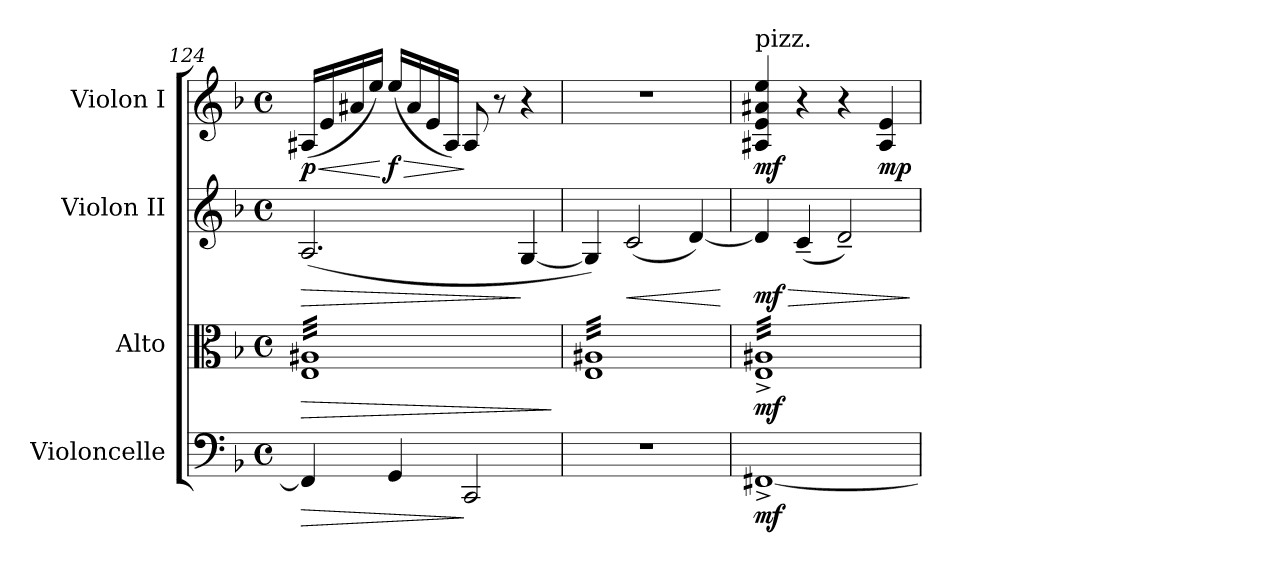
**kern	**dynam	**kern	**dynam	**kern	**dynam	**kern	**dynam
*part4	*part4	*part3	*part3	*part2	*part2	*part1	*part1
*staff4	*staff4	*staff3	*staff3	*staff2	*staff2	*staff1	*staff1
*I"Violoncelle	*	*I"Alto	*	*I"Violon II	*	*I"Violon I	*
*I'Vc	*	*	*	*I'Vln	*	*I'Vln	*
*clefF4	*	*clefC3	*	*clefG2	*	*clefG2	*
*k[b-]	*	*k[b-]	*	*k[b-]	*	*k[b-]	*
*M4/4	*	*M4/4	*	*M4/4	*	*M4/4	*
*met(c)	*	*met(c)	*	*met(c)	*	*met(c)	*
=124	=124	=124	=124	=124	=124	=124	=124
!	!LO:HP:b	!	!LO:HP:b	!	!LO:HP:b	!	!LO:HP:b
!	!	!	!	!	!	!	!LO:DY:n=1:b
*	*	*tremolo	*	*	*	*	*
4FF#/]	>	32E 32A#XLLL	>	(>2.A/	>	(<16A#X/LL	< p
.	.	32E 32A#X	.	.	.	.	.
.	.	32E 32A#X	.	.	.	16e/	.
.	.	32E 32A#X	.	.	.	.	.
.	.	32E 32A#X	.	.	.	16a#X/	.
.	.	32E 32A#X	.	.	.	.	.
.	.	32E 32A#X	.	.	.	16ee/JJ)	.
.	.	32E 32A#X	.	.	.	.	.
!	!	!	!	!	!	!	!LO:HP:n=1:b
!	!	!	!	!	!	!	!LO:DY:n=2:b
4GG/	.	32E 32A#X	.	.	.	(<16ee/LL	[ > f
.	.	32E 32A#X	.	.	.	.	.
.	.	32E 32A#X	.	.	.	16a#/	.
.	.	32E 32A#X	.	.	.	.	.
.	.	32E 32A#X	.	.	.	16e/	.
.	.	32E 32A#X	.	.	.	.	.
.	.	32E 32A#X	.	.	.	16A#/JJ)	.
.	.	32E 32A#X	.	.	.	.	.
2CC/	]	32E 32A#X	.	.	.	8A#/	]
.	.	32E 32A#X	.	.	.	.	.
.	.	32E 32A#X	.	.	.	.	.
.	.	32E 32A#X	.	.	.	.	.
.	.	32E 32A#X	.	.	.	8r	.
.	.	32E 32A#X	.	.	.	.	.
.	.	32E 32A#X	.	.	.	.	.
.	.	32E 32A#X	.	.	.	.	.
.	.	32E 32A#X	.	[4G/	]	4r	.
.	.	32E 32A#X	.	.	.	.	.
.	.	32E 32A#X	.	.	.	.	.
.	.	32E 32A#X	.	.	.	.	.
.	.	32E 32A#X	.	.	.	.	.
.	.	32E 32A#X	.	.	.	.	.
.	.	32E 32A#X	.	.	.	.	.
.	.	32E 32A#XJJJ	.	.	.	.	.
.	.	.	]	.	.	.	.
=125	=125	=125	=125	=125	=125	=125	=125
1r	.	32E 32A#XLLL	.	4G/])	.	1r	.
.	.	32E 32A#X	.	.	.	.	.
.	.	32E 32A#X	.	.	.	.	.
.	.	32E 32A#X	.	.	.	.	.
.	.	32E 32A#X	.	.	.	.	.
.	.	32E 32A#X	.	.	.	.	.
.	.	32E 32A#X	.	.	.	.	.
.	.	32E 32A#X	.	.	.	.	.
!	!	!	!	!	!LO:HP:b	!	!
.	.	32E 32A#X	.	(<2c/	<	.	.
.	.	32E 32A#X	.	.	.	.	.
.	.	32E 32A#X	.	.	.	.	.
.	.	32E 32A#X	.	.	.	.	.
.	.	32E 32A#X	.	.	.	.	.
.	.	32E 32A#X	.	.	.	.	.
.	.	32E 32A#X	.	.	.	.	.
.	.	32E 32A#X	.	.	.	.	.
.	.	32E 32A#X	.	.	.	.	.
.	.	32E 32A#X	.	.	.	.	.
.	.	32E 32A#X	.	.	.	.	.
.	.	32E 32A#X	.	.	.	.	.
.	.	32E 32A#X	.	.	.	.	.
.	.	32E 32A#X	.	.	.	.	.
.	.	32E 32A#X	.	.	.	.	.
.	.	32E 32A#X	.	.	.	.	.
.	.	32E 32A#X	.	[4d/)	.	.	.
.	.	32E 32A#X	.	.	.	.	.
.	.	32E 32A#X	.	.	.	.	.
.	.	32E 32A#X	.	.	.	.	.
.	.	32E 32A#X	.	.	.	.	.
.	.	32E 32A#X	.	.	.	.	.
.	.	32E 32A#X	.	.	.	.	.
.	.	32E 32A#XJJJ	.	.	.	.	.
.	.	.	.	.	[	.	.
=126	=126	=126	=126	=126	=126	=126	=126
!	!	!	!	!	!	!LO:TX:a:t=pizz.	!
!	!LO:DY:b	!	!LO:DY:b	!	!LO:HP:b	!	!
!	!	!	!	!	!LO:DY:n=1:b	!	!LO:DY:b
[1FF#X^	mf	32E^ 32A#X^LLL	mf	4d/]	> mf	4A#X/ 4e/ 4a#X/ 4ee/	mf
.	.	32E^ 32A#X^	.	.	.	.	.
.	.	32E^ 32A#X^	.	.	.	.	.
.	.	32E^ 32A#X^	.	.	.	.	.
.	.	32E^ 32A#X^	.	.	.	.	.
.	.	32E^ 32A#X^	.	.	.	.	.
.	.	32E^ 32A#X^	.	.	.	.	.
.	.	32E^ 32A#X^	.	.	.	.	.
.	.	32E^ 32A#X^	.	(<4c~/	.	4r	.
.	.	32E^ 32A#X^	.	.	.	.	.
.	.	32E^ 32A#X^	.	.	.	.	.
.	.	32E^ 32A#X^	.	.	.	.	.
.	.	32E^ 32A#X^	.	.	.	.	.
.	.	32E^ 32A#X^	.	.	.	.	.
.	.	32E^ 32A#X^	.	.	.	.	.
.	.	32E^ 32A#X^	.	.	.	.	.
.	.	32E^ 32A#X^	.	2d~/)	.	4r	.
.	.	32E^ 32A#X^	.	.	.	.	.
.	.	32E^ 32A#X^	.	.	.	.	.
.	.	32E^ 32A#X^	.	.	.	.	.
.	.	32E^ 32A#X^	.	.	.	.	.
.	.	32E^ 32A#X^	.	.	.	.	.
.	.	32E^ 32A#X^	.	.	.	.	.
.	.	32E^ 32A#X^	.	.	.	.	.
!	!	!	!	!	!	!	!LO:DY:b
.	.	32E^ 32A#X^	.	.	.	4A#/ 4e/	mp
.	.	32E^ 32A#X^	.	.	.	.	.
.	.	32E^ 32A#X^	.	.	.	.	.
.	.	32E^ 32A#X^	.	.	.	.	.
.	.	32E^ 32A#X^	.	.	.	.	.
.	.	32E^ 32A#X^	.	.	.	.	.
.	.	32E^ 32A#X^	.	.	.	.	.
.	.	32E^ 32A#X^JJJ	.	.	.	.	.
*	*	*Xtremolo	*	*	*	*	*
.	.	.	.	.	]	.	.
=	=	=	=	=	=	=	=
*-	*-	*-	*-	*-	*-	*-	*-
